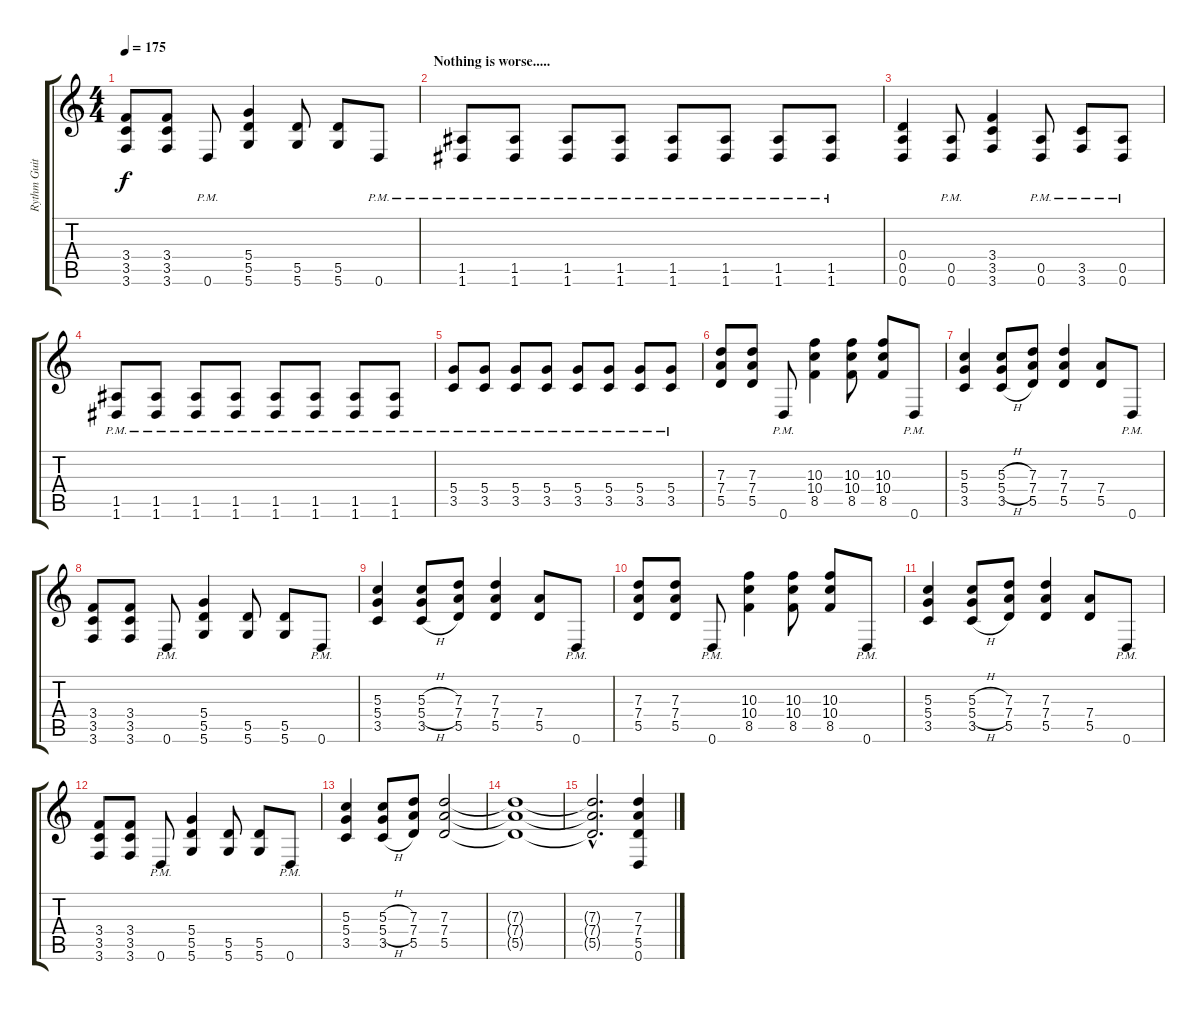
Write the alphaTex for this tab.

\track ("Rythm Guitar 1" "Rythm Guit") {instrument distortionguitar}
\staff {score tabs}
\tuning (E4 B3 G3 D3 A2 D2) {hide}
\ts (4 4)
\tempo 175
\clef g2
\ks c
(3.4 3.5 3.6).8{dy f} (3.4 3.5 3.6).8 0.6{pm}.8 (5.4 5.5 5.6).4 (5.5 5.6).8 (5.5 5.6).8 0.6{pm}.8 |
\section ("" "Nothing is worse.....")
(1.5{pm} 1.6{pm}).8 (1.5{pm} 1.6{pm}).8 (1.5{pm} 1.6{pm}).8 (1.5{pm} 1.6{pm}).8 (1.5{pm} 1.6{pm}).8 (1.5{pm} 1.6{pm}).8 (1.5{pm} 1.6{pm}).8 (1.5{pm} 1.6{pm}).8 |
(0.4 0.5 0.6).4 (0.5{pm} 0.6{pm}).8 (3.4 3.5 3.6).4 (0.5{pm} 0.6{pm}).8 (3.5{pm} 3.6{pm}).8 (0.5{pm} 0.6{pm}).8 |
(1.5{pm} 1.6{pm}).8 (1.5{pm} 1.6{pm}).8 (1.5{pm} 1.6{pm}).8 (1.5{pm} 1.6{pm}).8 (1.5{pm} 1.6{pm}).8 (1.5{pm} 1.6{pm}).8 (1.5{pm} 1.6{pm}).8 (1.5{pm} 1.6{pm}).8 |
(5.4{pm} 3.5{pm}).8 (5.4{pm} 3.5{pm}).8 (5.4{pm} 3.5{pm}).8 (5.4{pm} 3.5{pm}).8 (5.4{pm} 3.5{pm}).8 (5.4{pm} 3.5{pm}).8 (5.4{pm} 3.5{pm}).8 (5.4{pm} 3.5{pm}).8 |
(7.3 7.4 5.5).8 (7.3 7.4 5.5).8 0.6{pm}.8 (10.3 10.4 8.5).4 (10.3 10.4 8.5).8 (10.3 10.4 8.5).8 0.6{pm}.8 |
(5.3 5.4 3.5).4 (5.3{h} 5.4{h} 3.5{h}).8 (7.3 7.4 5.5).8 (7.3 7.4 5.5).4 (7.4 5.5).8 0.6{pm}.8 |
(3.4 3.5 3.6).8 (3.4 3.5 3.6).8 0.6{pm}.8 (5.4 5.5 5.6).4 (5.5 5.6).8 (5.5 5.6).8 0.6{pm}.8 |
(5.3 5.4 3.5).4 (5.3{h} 5.4{h} 3.5{h}).8 (7.3 7.4 5.5).8 (7.3 7.4 5.5).4 (7.4 5.5).8 0.6{pm}.8 |
(7.3 7.4 5.5).8 (7.3 7.4 5.5).8 0.6{pm}.8 (10.3 10.4 8.5).4 (10.3 10.4 8.5).8 (10.3 10.4 8.5).8 0.6{pm}.8 |
(5.3 5.4 3.5).4 (5.3{h} 5.4{h} 3.5{h}).8 (7.3 7.4 5.5).8 (7.3 7.4 5.5).4 (7.4 5.5).8 0.6{pm}.8 |
(3.4 3.5 3.6).8 (3.4 3.5 3.6).8 0.6{pm}.8 (5.4 5.5 5.6).4 (5.5 5.6).8 (5.5 5.6).8 0.6{pm}.8 |
(5.3 5.4 3.5).4 (5.3{h} 5.4{h} 3.5{h}).8 (7.3 7.4 5.5).8 (7.3 7.4 5.5).2 |
(7.3{t} 7.4{t} 5.5{t}).1 |
(7.3{hac t} 7.4{hac t} 5.5{hac t}).2{d} (7.3 7.4 5.5 0.6).4
